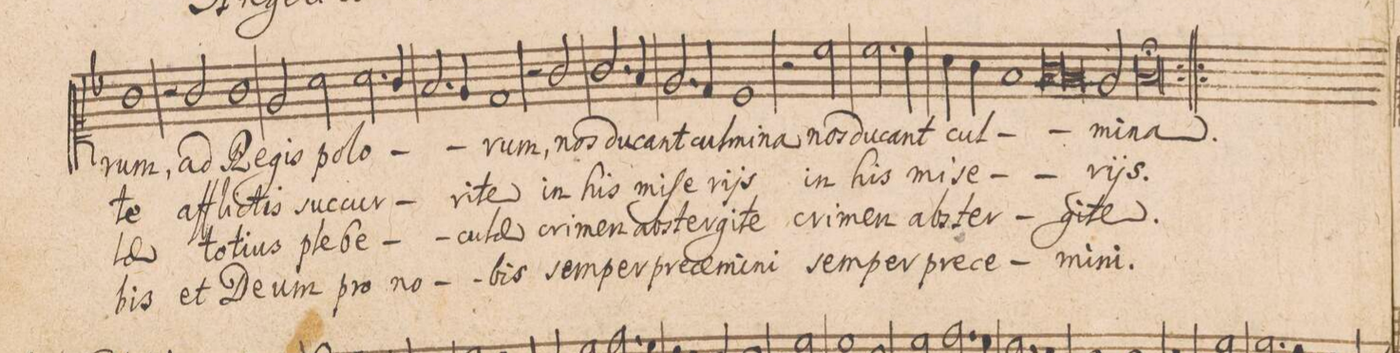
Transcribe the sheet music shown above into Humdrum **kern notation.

**kern	**text	**text	**text	**text
*I"Canto 1mo.	*	*	*	*
*clefC1	*	*	*	*
*k[b-]	*	*	*	*
*met(C|)	*	*	*	*
*M2/1	*	*	*	*
1g	-rum,	-te	-lae	-bis
=11-	=11-	=11-	=11-	=11-
2r	.	.	.	.
2g/	ad	af-	to-	et
1g	Re-	-fli-	-ti-	De-
=12-	=12-	=12-	=12-	=12-
2e/	-gis	-ctis	-us	-um
2a\	po-	suc-	ple-	pro
2.a\	-lo-	-cur-	-be-	no-
4g/	.	.	.	.
=13-	=13-	=13-	=13-	=13-
2.f/	.	.	.	.
4e/	.	-ri-	-cu-	.
1d	-rum,	-te	-lae	-bis
=14-	=14-	=14-	=14-	=14-
2r	.	.	.	.
2g/	nos	in	cri-	sem-
2.g/	du-	his	-men	-per
4f/	-cant	mi-	ab-	pre-
=15-	=15-	=15-	=15-	=15-
2.e/	cul-	-ſe-	-ster-	-ce-
4d/	-mi-	-ri-	-gi-	-mi-
1c	-na	-js	-te	-ni
=16-	=16-	=16-	=16-	=16-
2r	.	.	.	.
2cc\	nos	in	cri-	sem-
2.cc\	du-	his	-men	-per
4b-\	-cant	mi-	ab-	pre-
=17-	=17-	=17-	=17-	=17-
4a\	cul-	-se-	-ster-	-ce-
4g\	.	.	.	.
1f	.	.	.	.
*lig	*	*	*	*
1g\	.	.	.	.
=18-	=18-	=18-	=18-	=18-
1f	.	.	.	.
*Xlig	*	*	*	*
2e/	-mi-	-ri-	-gi-	-mi-
=19-	=19-	=19-	=19-	=19-
0fl;	-na.	-js.	-te.	-ni.
==	==	==	==	==
*-	*-	*-	*-	*-
